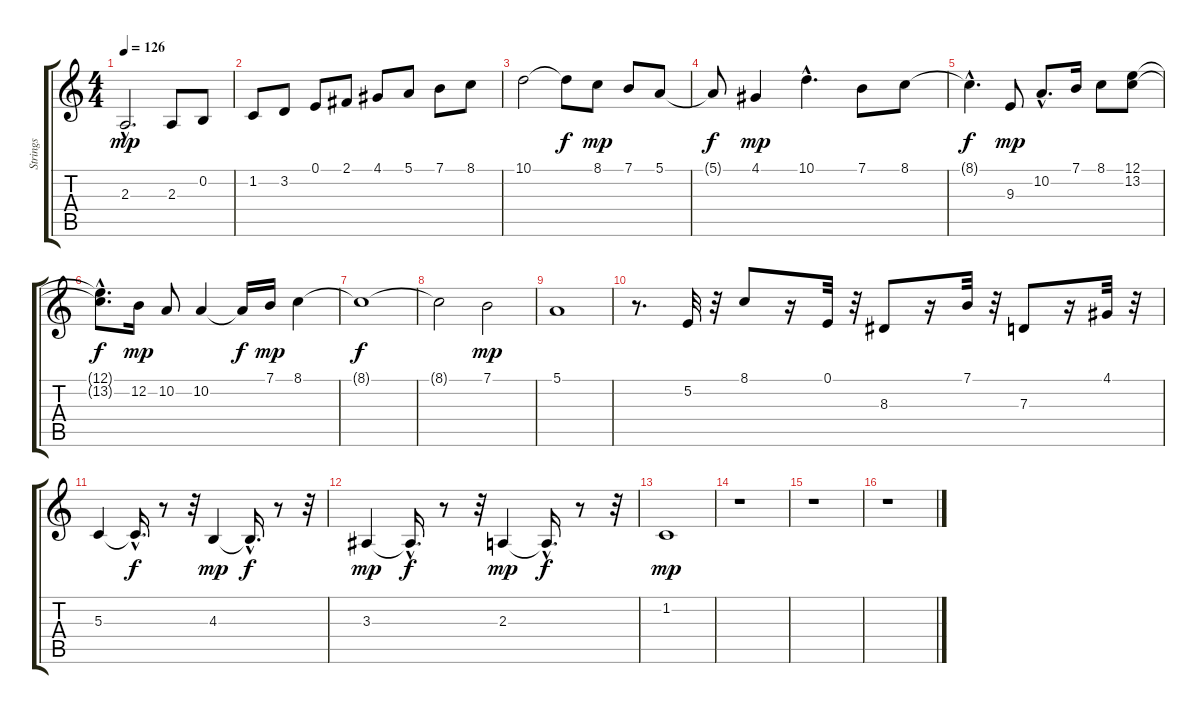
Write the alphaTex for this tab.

\track ("Strings" "Strings") {instrument stringensemble1}
\staff {score tabs}
\tuning (E4 B3 G3 D3 A2 E2) {hide}
\ts (4 4)
\tempo 126
\clef g2
\ks c
2.3{hac}.2{d dy mp} 2.3.8 0.2.8 |
1.2.8 3.2.8 0.1.8 2.1.8 4.1.8 5.1.8 7.1.8 8.1.8 |
10.1.2 10.1{t}.8{dy f} 8.1.8{dy mp} 7.1.8 5.1.8 |
5.1{t}.8{dy f} 4.1.4{dy mp} 10.1{hac}.4{d} 7.1.8 8.1.8 |
8.1{hac t}.4{d dy f} 9.3.8{dy mp} 10.2{hac}.8{d} 7.1.16 8.1.8 (12.1 13.2).8 |
(12.1{t} 13.2{hac t}).8{d dy f} 12.2.16{dy mp} 10.2.8 10.2.4 10.2{t}.16{dy f} 7.1.16{dy mp} 8.1.4 |
8.1{t}.1{dy f} |
8.1{t}.2 7.1.2{dy mp} |
5.1.1 |
r.8{d} 5.2.32 r.32 8.1.8 r.16 0.1.32 r.32 8.3.8 r.16 7.1.32 r.32 7.3.8 r.16 4.1.32 r.32 |
5.3.4 5.3{hac t}.16{d dy f} r.8 r.32 4.3.4{dy mp} 4.3{hac t}.16{d dy f} r.8 r.32 |
3.3.4{dy mp} 3.3{hac t}.16{d dy f} r.8 r.32 2.3.4{dy mp} 2.3{hac t}.16{d dy f} r.8 r.32 |
1.2.1{dy mp} |
r.1 |
r.1 |
r.1
